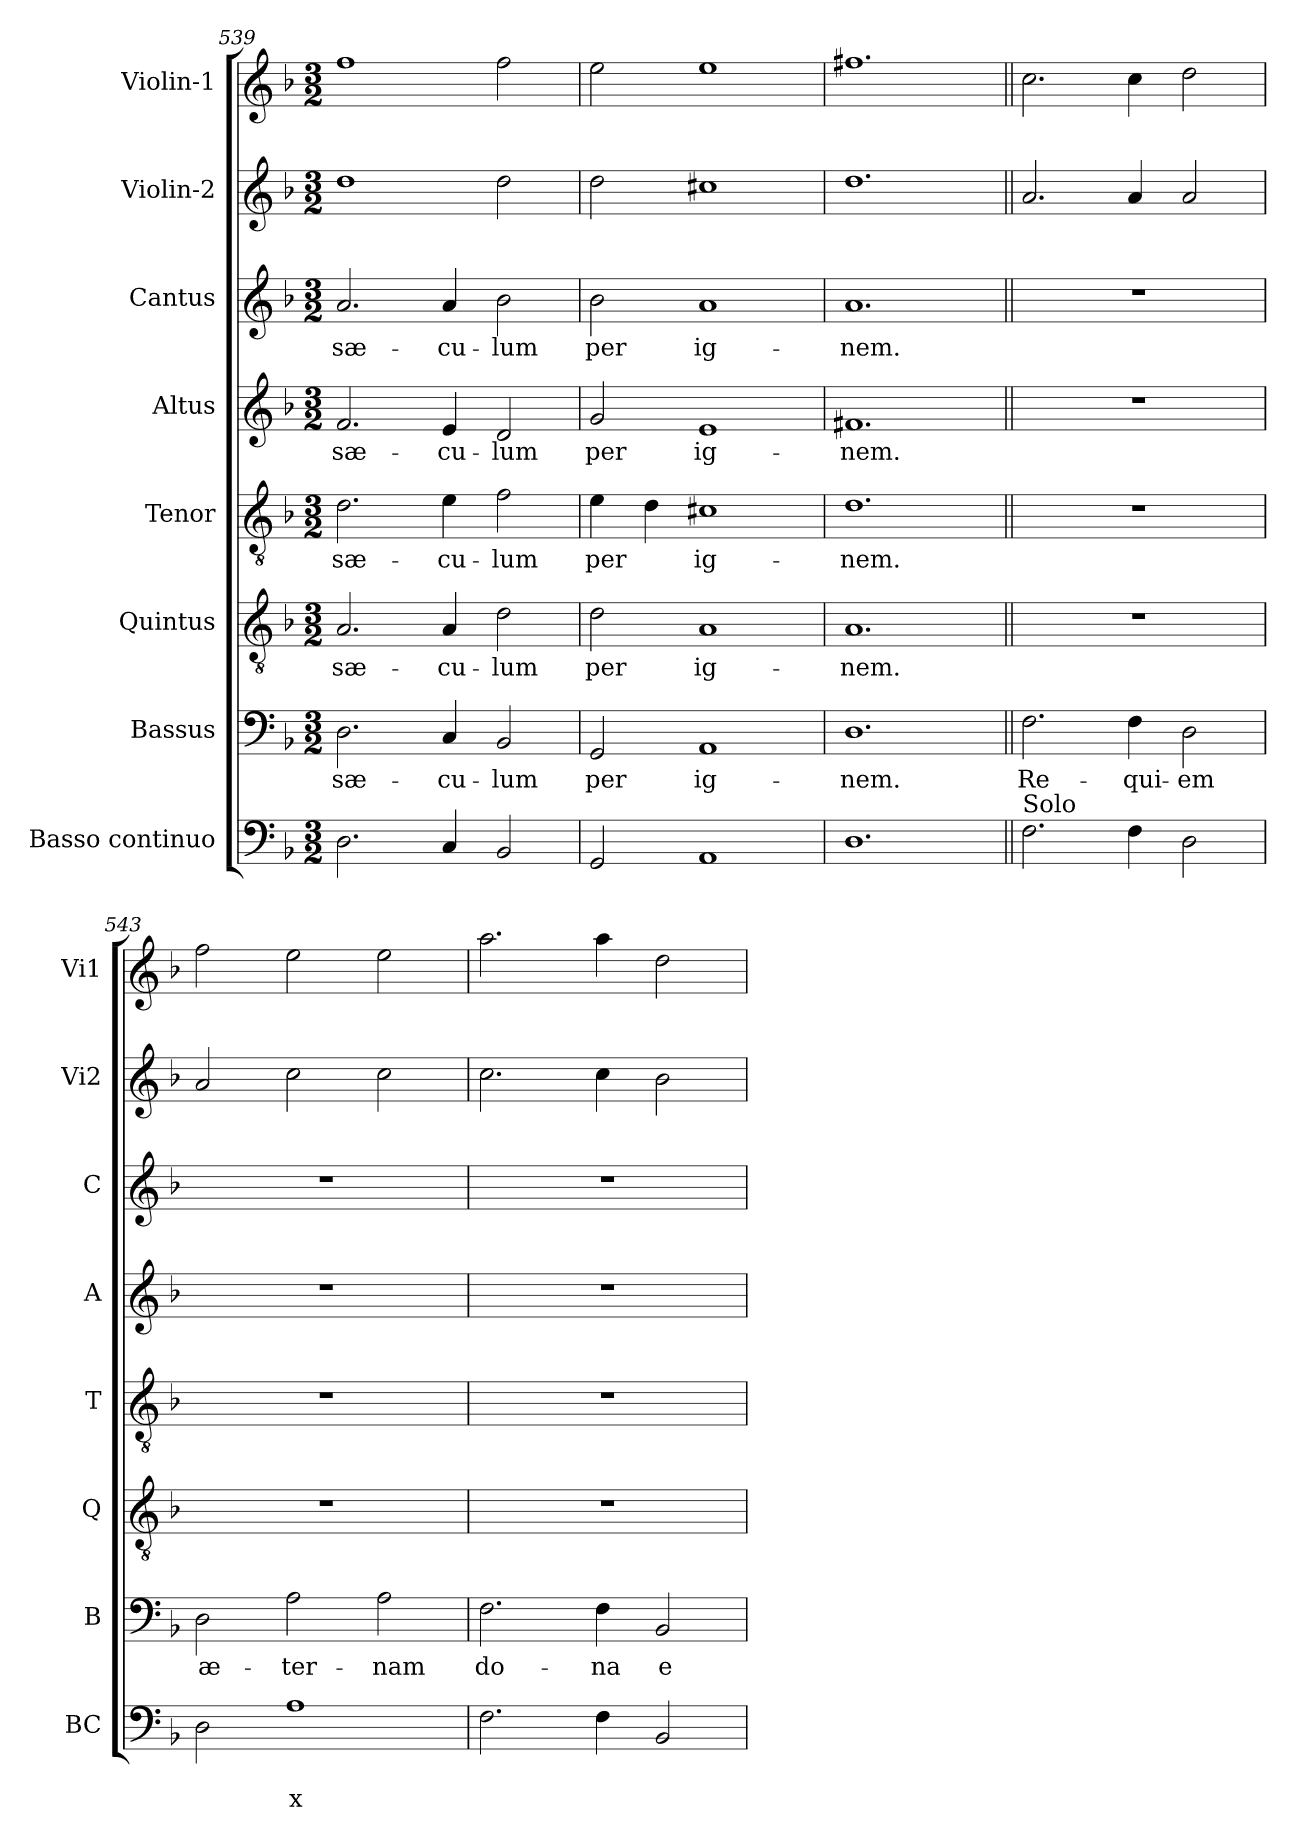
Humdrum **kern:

**kern	**text	**text	**kern	**text	**kern	**text	**kern	**text	**kern	**text	**kern	**text	**kern	**kern
*part8	*part8	*part8	*part7	*part7	*part6	*part6	*part5	*part5	*part4	*part4	*part3	*part3	*part2	*part1
*staff8	*staff8	*staff8	*staff7	*staff7	*staff6	*staff6	*staff5	*staff5	*staff4	*staff4	*staff3	*staff3	*staff2	*staff1
*I"Basso continuo	*	*	*I"Bassus	*	*I"Quintus	*	*I"Tenor	*	*I"Altus	*	*I"Cantus	*	*I"Violin-2	*I"Violin-1
*I'BC	*	*	*I'B	*	*I'Q	*	*I'T	*	*I'A	*	*I'C	*	*I'Vi2	*I'Vi1
*clefF4	*	*	*clefF4	*	*clefGv2	*	*clefGv2	*	*clefG2	*	*clefG2	*	*clefG2	*clefG2
*k[b-]	*	*	*k[b-]	*	*k[b-]	*	*k[b-]	*	*k[b-]	*	*k[b-]	*	*k[b-]	*k[b-]
*F:	*	*	*F:	*	*F:	*	*F:	*	*F:	*	*F:	*	*F:	*F:
*M3/2	*	*	*M3/2	*	*M3/2	*	*M3/2	*	*M3/2	*	*M3/2	*	*M3/2	*M3/2
=539	=539	=539	=539	=539	=539	=539	=539	=539	=539	=539	=539	=539	=539	=539
!	!	!	!	!LO:LY:b	!	!LO:LY:b	!	!LO:LY:b	!	!LO:LY:b	!	!LO:LY:b	!	!
2.D\	.	.	2.D\	sæ-	2.A/	sæ-	2.d\	sæ-	2.f/	sæ-	2.a/	sæ-	1dd	1ff
!	!	!	!	!LO:LY:b	!	!LO:LY:b	!	!LO:LY:b	!	!LO:LY:b	!	!LO:LY:b	!	!
4C/	.	.	4C/	-cu-	4A/	-cu-	4e\	-cu-	4e/	-cu-	4a/	-cu-	.	.
!	!	!	!	!LO:LY:b	!	!LO:LY:b	!	!LO:LY:b	!	!LO:LY:b	!	!LO:LY:b	!	!
2BB-/	.	.	2BB-/	-lum	2d\	-lum	2f\	-lum	2d/	-lum	2b-\	-lum	2dd\	2ff\
=540	=540	=540	=540	=540	=540	=540	=540	=540	=540	=540	=540	=540	=540	=540
!	!	!	!	!LO:LY:b	!	!LO:LY:b	!	!LO:LY:b	!	!LO:LY:b	!	!LO:LY:b	!	!
2GG/	.	.	2GG/	per	2d\	per	4e\	per	2g/	per	2b-\	per	2dd\	2ee\
.	.	.	.	.	.	.	4d\	.	.	.	.	.	.	.
!	!	!	!	!LO:LY:b	!	!LO:LY:b	!	!LO:LY:b	!	!LO:LY:b	!	!LO:LY:b	!	!
1AA	.	.	1AA	ig-	1A	ig-	1c#X	ig-	1e	ig-	1a	ig-	1cc#X	1ee
=541	=541	=541	=541	=541	=541	=541	=541	=541	=541	=541	=541	=541	=541	=541
!	!	!	!	!LO:LY:b	!	!LO:LY:b	!	!LO:LY:b	!	!LO:LY:b	!	!LO:LY:b	!	!
1.D	.	.	1.D	-nem.	1.A	-nem.	1.d	-nem.	1.f#X	-nem.	1.a	-nem.	1.dd	1.ff#X
!!LO:PB:g=z
=542||	=542||	=542||	=542||	=542||	=542||	=542||	=542||	=542||	=542||	=542||	=542||	=542||	=542||	=542||
!LO:TX:a:t=Solo	!	!	!	!	!	!	!	!	!	!	!	!	!	!
!	!	!	!	!LO:LY:b	!	!	!	!	!	!	!	!	!	!
2.F\	.	.	2.F\	Re-	1.r	.	1.r	.	1.r	.	1.r	.	2.a/	2.cc\
!	!	!	!	!LO:LY:b	!	!	!	!	!	!	!	!	!	!
4F\	.	.	4F\	-qui-	.	.	.	.	.	.	.	.	4a/	4cc\
!	!	!	!	!LO:LY:b	!	!	!	!	!	!	!	!	!	!
2D\	.	.	2D\	-em	.	.	.	.	.	.	.	.	2a/	2dd\
=543	=543	=543	=543	=543	=543	=543	=543	=543	=543	=543	=543	=543	=543	=543
!	!	!	!	!LO:LY:b	!	!	!	!	!	!	!	!	!	!
2D\	.	.	2D\	æ-	1.r	.	1.r	.	1.r	.	1.r	.	2a/	2ff\
!	!	!LO:LY:b	!	!LO:LY:b	!	!	!	!	!	!	!	!	!	!
1A	.	x	2A\	-ter-	.	.	.	.	.	.	.	.	2cc\	2ee\
!	!	!	!	!LO:LY:b	!	!	!	!	!	!	!	!	!	!
.	.	.	2A\	-nam	.	.	.	.	.	.	.	.	2cc\	2ee\
=544	=544	=544	=544	=544	=544	=544	=544	=544	=544	=544	=544	=544	=544	=544
!	!	!	!	!LO:LY:b	!	!	!	!	!	!	!	!	!	!
2.F\	.	.	2.F\	do-	1.r	.	1.r	.	1.r	.	1.r	.	2.cc\	2.aa\
!	!	!	!	!LO:LY:b	!	!	!	!	!	!	!	!	!	!
4F\	.	.	4F\	-na	.	.	.	.	.	.	.	.	4cc\	4aa\
!	!	!	!	!LO:LY:b	!	!	!	!	!	!	!	!	!	!
2BB-/	.	.	2BB-/	e-	.	.	.	.	.	.	.	.	2b-\	2dd\
=	=	=	=	=	=	=	=	=	=	=	=	=	=	=
*-	*-	*-	*-	*-	*-	*-	*-	*-	*-	*-	*-	*-	*-	*-
